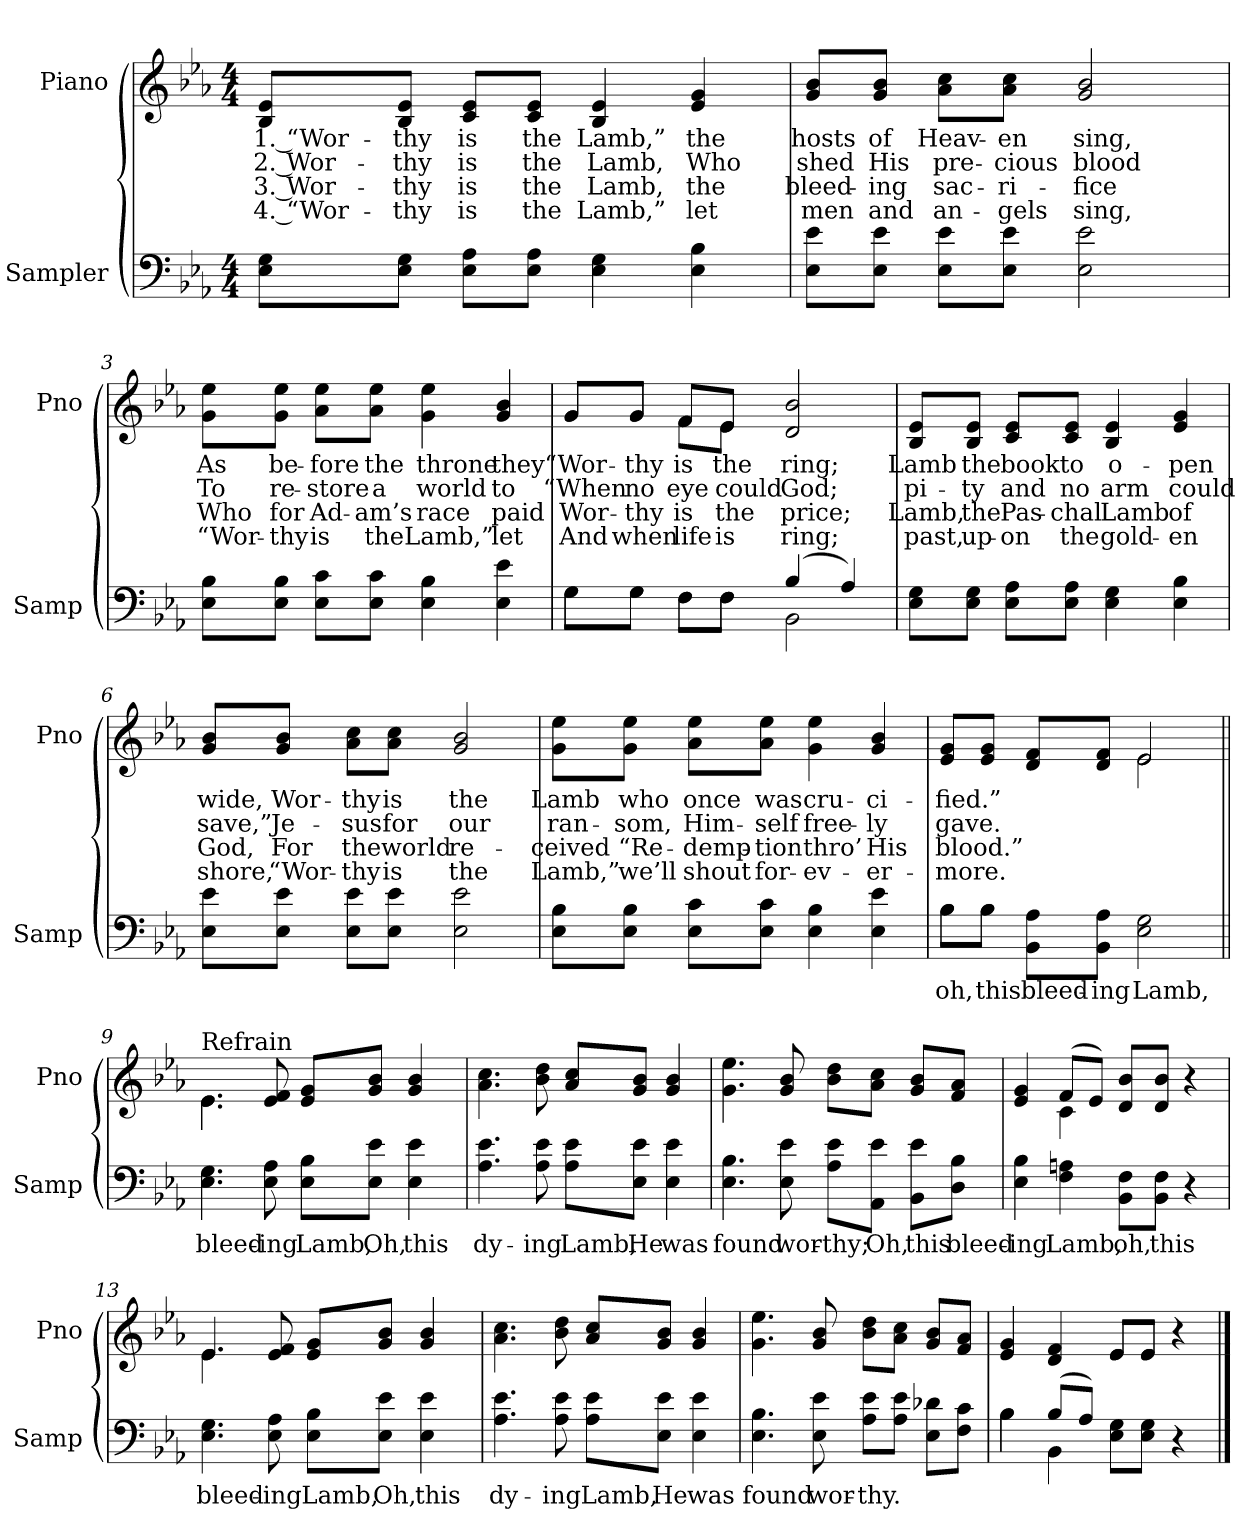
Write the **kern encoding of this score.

**kern	**text	**kern	**text	**text	**text	**text
*part2	*part2	*part1	*part1	*part1	*part1	*part1
*staff2	*staff2	*staff1	*staff1	*staff1	*staff1	*staff1
*I"Sampler	*	*I"Piano	*	*	*	*
*I'Samp	*	*I'Pno	*	*	*	*
*clefF4	*	*clefG2	*	*	*	*
*k[b-e-a-]	*	*k[b-e-a-]	*	*	*	*
*E-:	*	*E-:	*	*	*	*
*M4/4	*	*M4/4	*	*	*	*
=1	=1	=1	=1	=1	=1	=1
8E-\ 8G\L	.	8B-/ 8e-/L	1. “Wor-	2. Wor-	3. Wor-	4. “Wor-
8E-\ 8G\J	.	8B-/ 8e-/J	-thy	-thy	-thy	-thy
8E-\ 8A-\L	.	8c/ 8e-/L	is	is	is	is
8E-\ 8A-\J	.	8c/ 8e-/J	the	the	the	the
4E- 4G	.	4B- 4e-	Lamb,”	Lamb,	Lamb,	Lamb,”
4E- 4B-	.	4e- 4g	the	Who	the	let
=2	=2	=2	=2	=2	=2	=2
8E-\ 8e-\L	.	8g/ 8b-/L	hosts	shed	bleed-	men
8E-\ 8e-\J	.	8g/ 8b-/J	of	His	-ing	and
8E-\ 8e-\L	.	8a-\ 8cc\L	Heav-	pre-	sac-	an-
8E-\ 8e-\J	.	8a-\ 8cc\J	-en	-cious	-ri-	-gels
2E- 2e-	.	2g 2b-	sing,	blood	-fice	sing,
=3	=3	=3	=3	=3	=3	=3
8E-\ 8B-\L	.	8g\ 8ee-\L	As	To	Who	“Wor-
8E-\ 8B-\J	.	8g\ 8ee-\J	be-	re-	for	-thy
8E-\ 8c\L	.	8a-\ 8ee-\L	-fore	-store	Ad-	is
8E-\ 8c\J	.	8a-\ 8ee-\J	the	a	-am’s	the
4E- 4B-	.	4g 4ee-	throne	world	race	Lamb,”
4E- 4e-	.	4g 4b-	they	to	paid	let
=4	=4	=4	=4	=4	=4	=4
*^	*	*^	*	*	*	*
8G\L	8G\L	.	8g/L	8g/L	“Wor-	“When	Wor-	And
8G\J	8G\J	.	8g/J	8g/J	-thy	no	-thy	when
8F\L	8F\L	.	8f\L	8f/L	is	eye	is	life
8F\J	8F\J	.	8e-\J	8e-/J	the	could	the	is
(4B-/	2BB-	.	2d 2b-	2ryy	ring;	God;	price;	ring;
4A-/)	.	.	.	.	.	.	.	.
*v	*v	*	*	*	*	*	*	*
*	*	*v	*v	*	*	*	*
=5	=5	=5	=5	=5	=5	=5
8E-\ 8G\L	.	8B-/ 8e-/L	Lamb	pi-	Lamb,	past,
8E-\ 8G\J	.	8B-/ 8e-/J	the	-ty	the	up-
8E-\ 8A-\L	.	8c/ 8e-/L	book	and	Pas-	-on
8E-\ 8A-\J	.	8c/ 8e-/J	to	no	-chal	the
4E- 4G	.	4B- 4e-	o-	arm	Lamb	gold-
4E- 4B-	.	4e- 4g	-pen	could	of	-en
=6	=6	=6	=6	=6	=6	=6
8E-\ 8e-\L	.	8g/ 8b-/L	wide,	save,”	God,	shore,
8E-\ 8e-\J	.	8g/ 8b-/J	Wor-	Je-	For	“Wor-
8E-\ 8e-\L	.	8a-\ 8cc\L	-thy	-sus	the	-thy
8E-\ 8e-\J	.	8a-\ 8cc\J	is	for	world	is
2E- 2e-	.	2g 2b-	the	our	re-	the
=7	=7	=7	=7	=7	=7	=7
8E-\ 8B-\L	.	8g\ 8ee-\L	Lamb	ran-	-ceived	Lamb,”
8E-\ 8B-\J	.	8g\ 8ee-\J	who	-som,	“Re-	we’ll
8E-\ 8c\L	.	8a-\ 8ee-\L	once	Him-	-demp-	shout
8E-\ 8c\J	.	8a-\ 8ee-\J	was	-self	-tion	for-
4E- 4B-	.	4g 4ee-	cru-	free-	thro’	-ev-
4E- 4e-	.	4g 4b-	-ci-	-ly	His	-er-
=8	=8	=8	=8	=8	=8	=8
*^	*	*^	*	*	*	*
8B-\L	8B-\L	oh,	8e-/ 8g/L	2ryy	-fied.”	gave.	blood.”	-more.
8B-\J	8B-\J	this	8e-/ 8g/J	.	.	.	.	.
8BB-\ 8A-\L	2.ryy	bleed-	8d/ 8f/L	.	.	.	.	.
8BB-\ 8A-\J	.	-ing	8d/ 8f/J	.	.	.	.	.
2E- 2G	.	Lamb,	2e-/	2e-	.	.	.	.
*v	*v	*	*	*	*	*	*	*
=9||	=9||	=9||	=9||	=9||	=9||	=9||	=9||
!	!	!LO:TX:t=Refrain	!	!	!	!	!
4.E- 4.G	bleed-	4.e-\	4.e-	.	.	.	.
8E- 8A-	-ing	8e- 8f	2ryy	.	.	.	.
8E-\ 8B-\L	Lamb,	8e-/ 8g/L	.	.	.	.	.
8E-\ 8e-\J	Oh,	8g/ 8b-/J	.	.	.	.	.
4E- 4e-	this	4g 4b-	.	.	.	.	.
.	.	.	8ryy	.	.	.	.
*	*	*v	*v	*	*	*	*
=10	=10	=10	=10	=10	=10	=10
4.A- 4.e-	dy-	4.a- 4.cc	.	.	.	.
8A- 8e-	-ing	8b- 8dd	.	.	.	.
8A-\ 8e-\L	Lamb,	8a-/ 8cc/L	.	.	.	.
8E-\ 8e-\J	He	8g/ 8b-/J	.	.	.	.
4E- 4e-	was	4g 4b-	.	.	.	.
=11	=11	=11	=11	=11	=11	=11
4.E- 4.B-	found	4.g 4.ee-	.	.	.	.
8E- 8e-	wor-	8g 8b-	.	.	.	.
8A-\ 8e-\L	-thy;	8b-\ 8dd\L	.	.	.	.
8AA-\ 8e-\J	Oh,	8a-\ 8cc\J	.	.	.	.
8BB-\ 8e-\L	this	8g/ 8b-/L	.	.	.	.
8D\ 8B-\J	bleed-	8f/ 8a-/J	.	.	.	.
=12	=12	=12	=12	=12	=12	=12
*	*	*^	*	*	*	*
4E- 4B-	-ing	4e- 4g	4ryy	.	.	.	.
4F 4An	Lamb,	(8f/L	4c	.	.	.	.
.	.	8e-/J)	.	.	.	.	.
8BB-\ 8F\L	oh,	8d/ 8b-/L	2ryy	.	.	.	.
8BB-\ 8F\J	this	8d/ 8b-/J	.	.	.	.	.
4r	.	4r	.	.	.	.	.
=13	=13	=13	=13	=13	=13	=13	=13
4.E- 4.G	bleed-	4.e-/	4.e-	.	.	.	.
8E- 8A-	-ing	8e- 8f	2ryy	.	.	.	.
8E-\ 8B-\L	Lamb,	8e-/ 8g/L	.	.	.	.	.
8E-\ 8e-\J	Oh,	8g/ 8b-/J	.	.	.	.	.
4E- 4e-	this	4g 4b-	.	.	.	.	.
.	.	.	8ryy	.	.	.	.
*	*	*v	*v	*	*	*	*
=14	=14	=14	=14	=14	=14	=14
4.A- 4.e-	dy-	4.a- 4.cc	.	.	.	.
8A- 8e-	-ing	8b- 8dd	.	.	.	.
8A-\ 8e-\L	Lamb,	8a-/ 8cc/L	.	.	.	.
8E-\ 8e-\J	He	8g/ 8b-/J	.	.	.	.
4E- 4e-	was	4g 4b-	.	.	.	.
=15	=15	=15	=15	=15	=15	=15
4.E- 4.B-	found	4.g 4.ee-	.	.	.	.
8E- 8e-	wor-	8g 8b-	.	.	.	.
8A-\ 8e-\L	-thy.	8b-\ 8dd\L	.	.	.	.
8A-\ 8e-\J	.	8a-\ 8cc\J	.	.	.	.
8E-\ 8d-X\L	.	8g/ 8b-/L	.	.	.	.
8F\ 8c\J	.	8f/ 8a-/J	.	.	.	.
=16	=16	=16	=16	=16	=16	=16
*^	*	*^	*	*	*	*
4B-\	4B-	.	4e- 4g	2ryy	.	.	.	.
(8B-/L	4BB-	.	4d 4f	.	.	.	.	.
8A-/J)	.	.	.	.	.	.	.	.
8E-\ 8G\L	2ryy	.	8e-/L	8e-/L	.	.	.	.
8E-\ 8G\J	.	.	8e-/J	8e-/J	.	.	.	.
4r	.	.	4r	4ryy	.	.	.	.
*v	*v	*	*	*	*	*	*	*
*	*	*v	*v	*	*	*	*
==	==	==	==	==	==	==
*-	*-	*-	*-	*-	*-	*-
